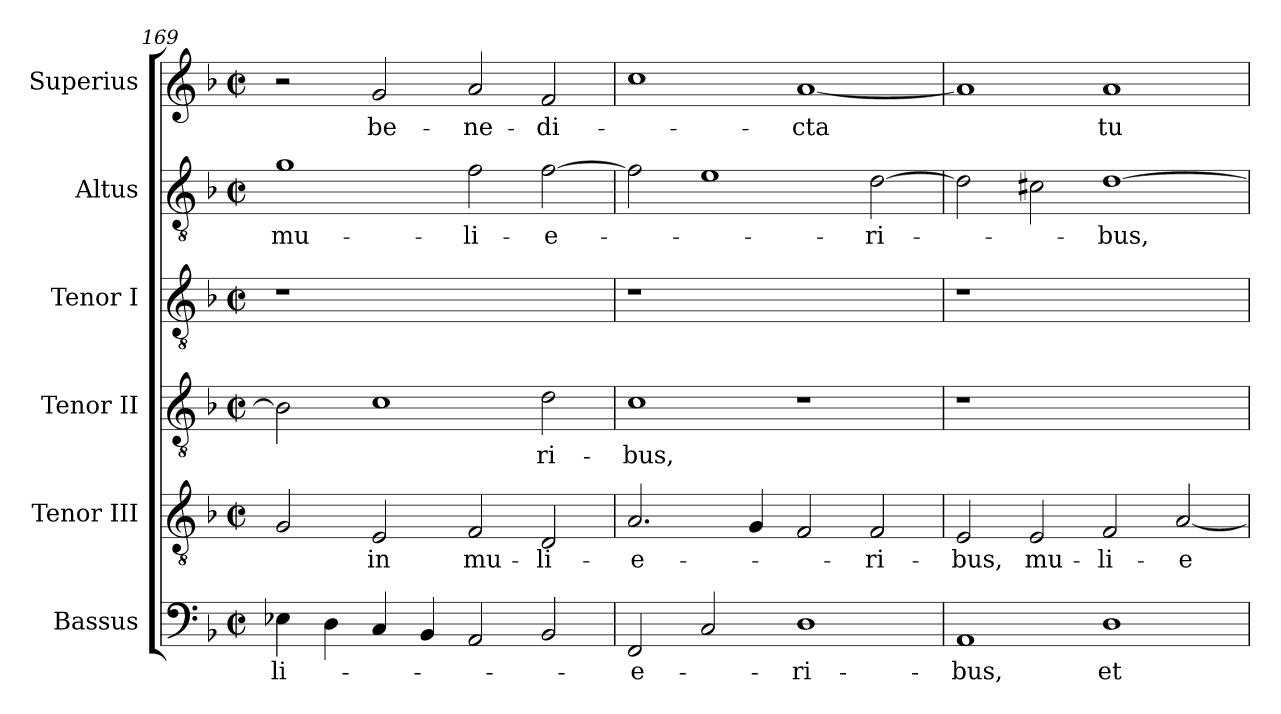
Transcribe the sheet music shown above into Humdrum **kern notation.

**kern	**text	**kern	**text	**kern	**text	**kern	**kern	**text	**kern	**text
*part6	*part6	*part5	*part5	*part4	*part4	*part3	*part2	*part2	*part1	*part1
*staff6	*staff6	*staff5	*staff5	*staff4	*staff4	*staff3	*staff2	*staff2	*staff1	*staff1
*I"Bassus	*	*I"Tenor III	*	*I"Tenor II	*	*I"Tenor I	*I"Altus	*	*I"Superius	*
*I'B.	*	*I'T.	*	*I'T.	*	*I'T.	*	*	*I'S.	*
*clefF4	*	*clefGv2	*	*clefGv2	*	*clefGv2	*clefGv2	*	*clefG2	*
*	*	*ITrd7c12	*	*ITrd7c12	*	*ITrd7c12	*ITrd7c12	*	*	*
*k[b-]	*	*k[b-]	*	*k[b-]	*	*k[b-]	*k[b-]	*	*k[b-]	*
*F:	*	*F:	*	*F:	*	*F:	*F:	*	*F:	*
*M2/2	*	*M2/2	*	*M2/2	*	*M2/2	*M2/2	*	*M2/2	*
*met(c|)	*	*met(c|)	*	*met(c|)	*	*met(c|)	*met(c|)	*	*met(c|)	*
=169	=169	=169	=169	=169	=169	=169	=169	=169	=169	=169
!	!LO:LY:b:color=#000000	!	!	!	!	!LO:N:vis=1	!	!	!	!
!	!	!	!	!	!	!	!	!LO:LY:b:color=#000000	!	!
4E-Xi\	-li-	2GGi/	.	2BB-i\]	.	1r	1Gi	mu-	2r	.
4Di\	.	.	.	.	.	.	.	.	.	.
!	!	!	!LO:LY:b:color=#000000	!	!	!	!	!	!	!
!	!	!	!	!	!	!	!	!	!	!LO:LY:b:color=#000000
4Ci/	.	2EEi/	in	1Ci	.	.	.	.	2gi/	be-
4BB-i/	.	.	.	.	.	.	.	.	.	.
!	!	!	!LO:LY:b:color=#000000	!	!	!	!	!	!	!
!	!	!	!	!	!	!	!	!LO:LY:b:color=#000000	!	!
!	!	!	!	!	!	!	!	!	!	!LO:LY:b:color=#000000
2AAi/	.	2FFi/	mu-	.	.	1ryy	2Fi\	-li-	2ai/	-ne-
!	!	!	!LO:LY:b:color=#000000	!	!	!	!	!	!	!
!	!	!	!	!	!LO:LY:b:color=#000000	!	!	!	!	!
!	!	!	!	!	!	!	!	!LO:LY:b:color=#000000	!	!
!	!	!	!	!	!	!	!	!	!	!LO:LY:b:color=#000000
2BB-i/	.	2DDi/	-li-	2Di\	-ri-	.	[>2Fi\	-e-	2fi/	-di-
=170	=170	=170	=170	=170	=170	=170	=170	=170	=170	=170
!	!LO:LY:b:color=#000000	!	!	!	!	!	!	!	!	!
!	!	!	!LO:LY:b:color=#000000	!	!	!	!	!	!	!
!	!	!	!	!	!LO:LY:b:color=#000000	!LO:N:vis=1	!	!	!	!
2FFi/	-e-	2.AAi/	-e-	1Ci	-bus,	1r	2Fi\]	.	1cci	.
2Ci/	.	.	.	.	.	.	1Ei	.	.	.
.	.	4GGi/	.	.	.	.	.	.	.	.
!	!LO:LY:b:color=#000000	!	!	!	!	!	!	!	!	!
!	!	!	!	!	!	!	!	!	!	!LO:LY:b:color=#000000
1Di	-ri-	2FFi/	.	1r	.	1ryy	.	.	[<1ai	-cta
!	!	!	!LO:LY:b:color=#000000	!	!	!	!	!	!	!
!	!	!	!	!	!	!	!	!LO:LY:b:color=#000000	!	!
.	.	2FFi/	-ri-	.	.	.	[>2Di\	-ri-	.	.
!!LO:PB:g=z
=171	=171	=171	=171	=171	=171	=171	=171	=171	=171	=171
!	!LO:LY:b:color=#000000	!	!	!	!	!	!	!	!	!
!	!	!	!LO:LY:b:color=#000000	!LO:N:vis=1	!	!LO:N:vis=1	!	!	!	!
1AAi	-bus,	2EEi/	-bus,	1r	.	1r	2Di\]	.	1ai]	.
!	!	!	!LO:LY:b:color=#000000	!	!	!	!	!	!	!
.	.	2EEi/	mu-	.	.	.	2C#Xi\	.	.	.
!	!LO:LY:b:color=#000000	!	!	!	!	!	!	!	!	!
!	!	!	!LO:LY:b:color=#000000	!	!	!	!	!	!	!
!	!	!	!	!	!	!	!	!LO:LY:b:color=#000000	!	!
!	!	!	!	!	!	!	!	!	!	!LO:LY:b:color=#000000
1Di	et	2FFi/	-li-	1ryy	.	1ryy	[>1Di	-bus,	1ai	tu
!	!	!	!LO:LY:b:color=#000000	!	!	!	!	!	!	!
.	.	[<2AAi/	-e-	.	.	.	.	.	.	.
=	=	=	=	=	=	=	=	=	=	=
*-	*-	*-	*-	*-	*-	*-	*-	*-	*-	*-
